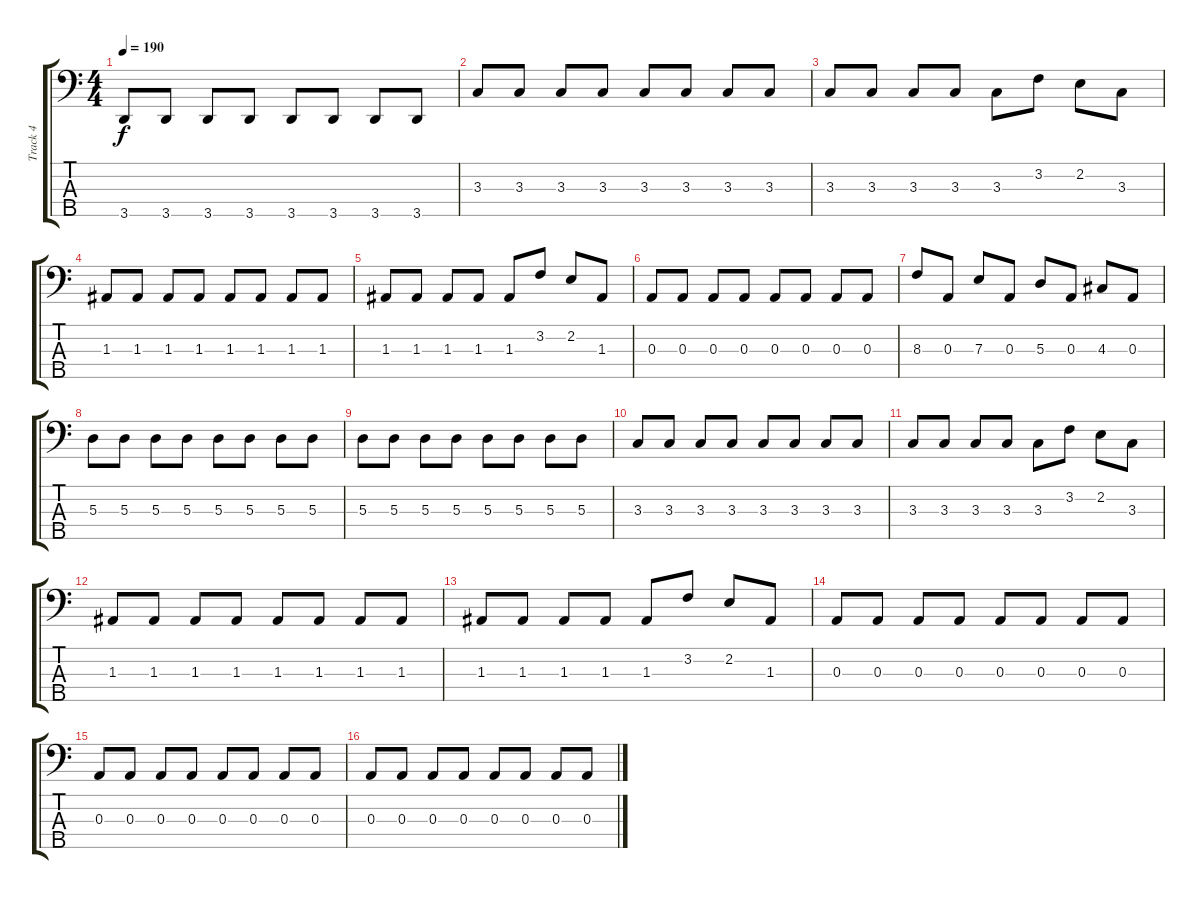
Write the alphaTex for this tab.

\track ("Track 4" "Track 4") {instrument slapbass1}
\staff {score tabs}
\tuning (G2 D2 A1 E1 B0) {hide}
\ts (4 4)
\tempo 190
\clef f4
\ks c
3.5.8{dy f} 3.5.8 3.5.8 3.5.8 3.5.8 3.5.8 3.5.8 3.5.8 |
3.3.8 3.3.8 3.3.8 3.3.8 3.3.8 3.3.8 3.3.8 3.3.8 |
3.3.8 3.3.8 3.3.8 3.3.8 3.3.8 3.2.8 2.2.8 3.3.8 |
1.3.8 1.3.8 1.3.8 1.3.8 1.3.8 1.3.8 1.3.8 1.3.8 |
1.3.8 1.3.8 1.3.8 1.3.8 1.3.8 3.2.8 2.2.8 1.3.8 |
0.3.8 0.3.8 0.3.8 0.3.8 0.3.8 0.3.8 0.3.8 0.3.8 |
8.3.8 0.3.8 7.3.8 0.3.8 5.3.8 0.3.8 4.3.8 0.3.8 |
5.3.8 5.3.8 5.3.8 5.3.8 5.3.8 5.3.8 5.3.8 5.3.8 |
5.3.8 5.3.8 5.3.8 5.3.8 5.3.8 5.3.8 5.3.8 5.3.8 |
3.3.8 3.3.8 3.3.8 3.3.8 3.3.8 3.3.8 3.3.8 3.3.8 |
3.3.8 3.3.8 3.3.8 3.3.8 3.3.8 3.2.8 2.2.8 3.3.8 |
1.3.8 1.3.8 1.3.8 1.3.8 1.3.8 1.3.8 1.3.8 1.3.8 |
1.3.8 1.3.8 1.3.8 1.3.8 1.3.8 3.2.8 2.2.8 1.3.8 |
0.3.8 0.3.8 0.3.8 0.3.8 0.3.8 0.3.8 0.3.8 0.3.8 |
0.3.8 0.3.8 0.3.8 0.3.8 0.3.8 0.3.8 0.3.8 0.3.8 |
0.3.8 0.3.8 0.3.8 0.3.8 0.3.8 0.3.8 0.3.8 0.3.8
